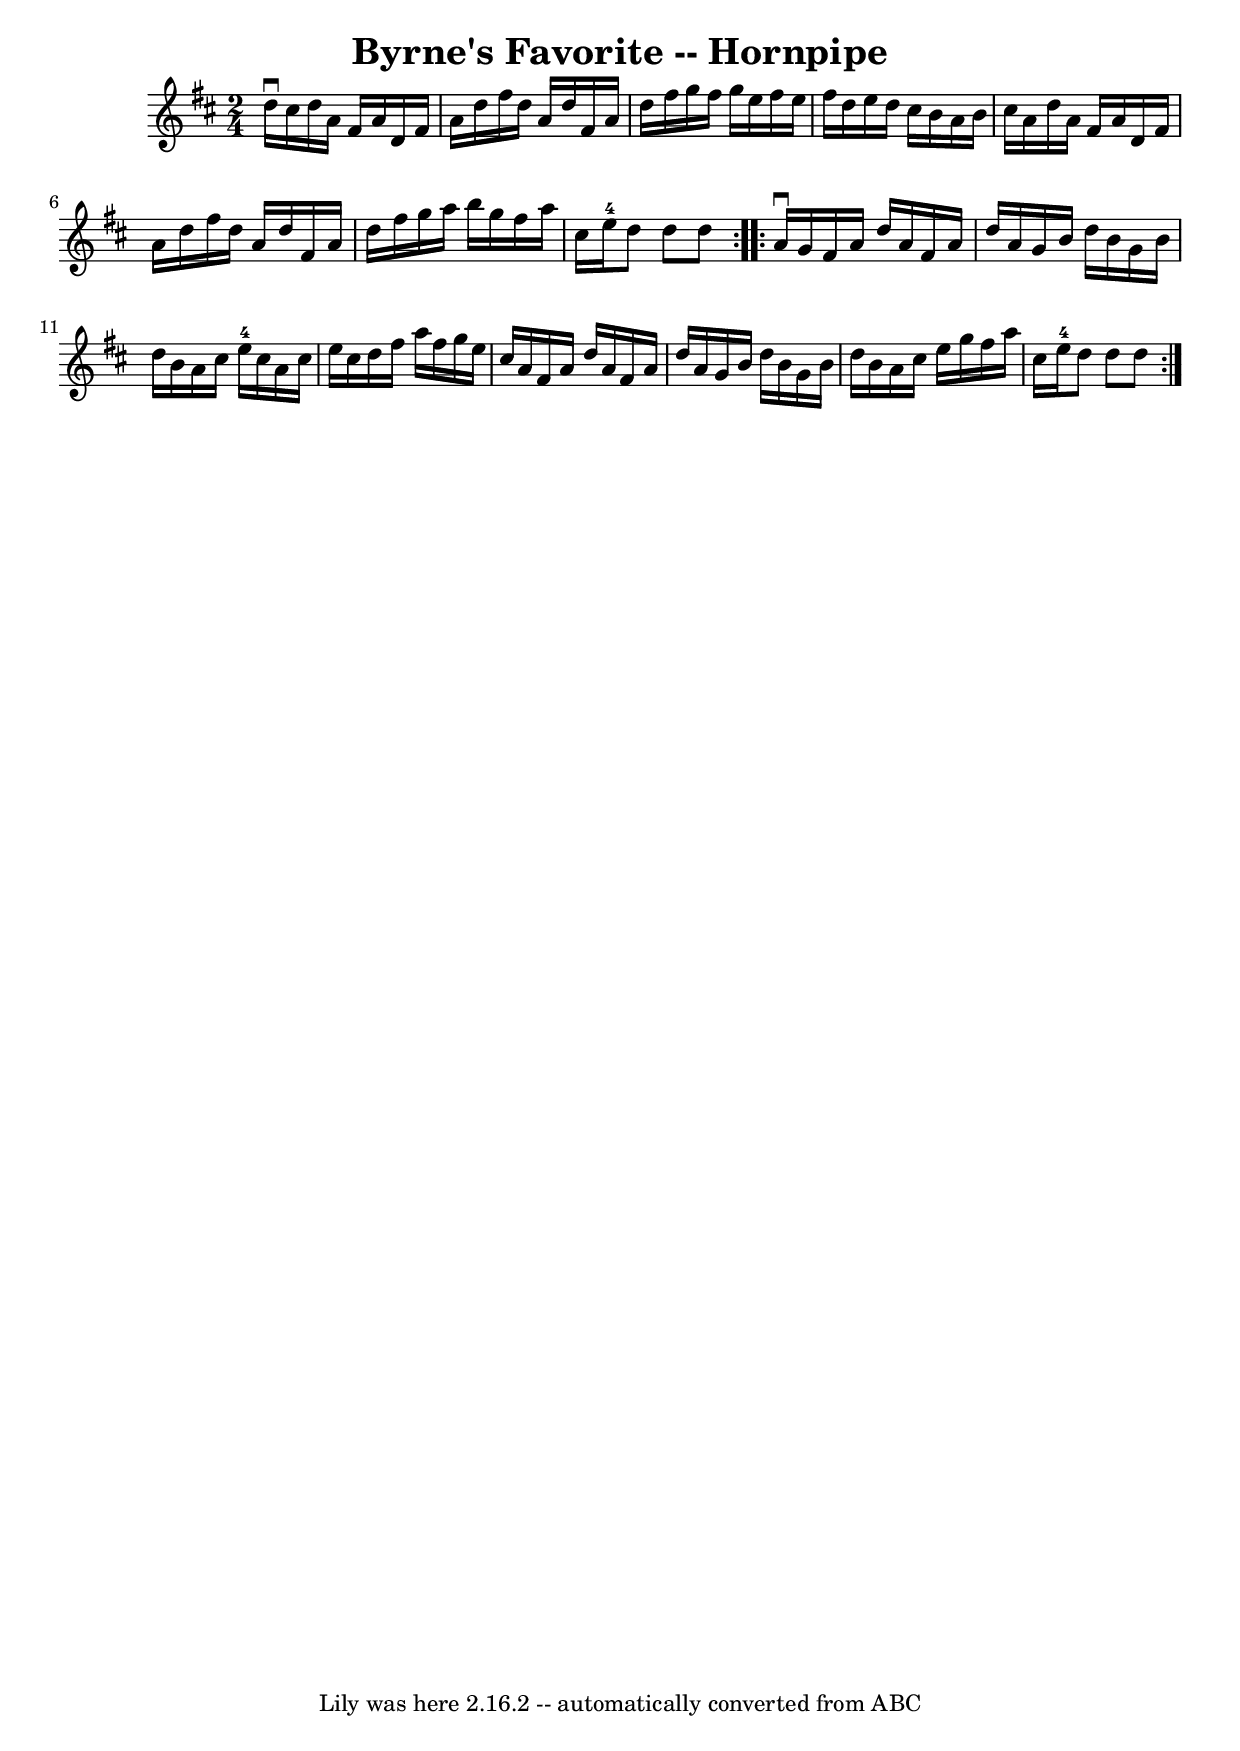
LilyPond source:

\version "2.7.40"
\include "Mammoth.ily"
\header {
	%% book = "Cole's 1000 Fiddle Tunes"
	crossRefNumber = "1"
	footnotes = ""
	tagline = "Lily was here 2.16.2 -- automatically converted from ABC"
	title = "Byrne's Favorite -- Hornpipe"
}
voicedefault =  {


\repeat volta 2 {
\time 2/4 \key d \major d''16^\downbow cis''16  |
 d''16 a'16   
 fis'16 a'16 d'16 fis'16 a'16 d''16  |
 fis''16 d''16 
 a'16 d''16 fis'16 a'16 d''16 fis''16  |
 g''16    
fis''16 g''16 e''16 fis''16 e''16 fis''16 d''16  |
   
e''16 d''16 cis''16 b'16 a'16 b'16 cis''16 a'16  |
  
 d''16 a'16 fis'16 a'16 d'16 fis'16 a'16 d''16  |
 
 fis''16 d''16 a'16 d''16 fis'16 a'16 d''16 fis''16  
|
 g''16 a''16 b''16 g''16 fis''16 a''16 cis''16    
e''16-4 |
 d''8 d''8 d''8  }     \repeat volta 2 { a'16 
^\downbow g'16  |
 fis'16 a'16 d''16 a'16 fis'16 a'16  
 d''16 a'16  |
 g'16 b'16 d''16 b'16 g'16 b'16    
d''16 b'16  |
 a'16 cis''16 e''16-4 cis''16 a'16    
cis''16 e''16 cis''16  |
 d''16 fis''16 a''16 fis''16    
g''16 e''16 cis''16 a'16  |
 fis'16 a'16 d''16 a'16 
 fis'16 a'16 d''16 a'16  |
 g'16 b'16 d''16 b'16    
g'16 b'16 d''16 b'16  |
 a'16 cis''16 e''16 g''16    
fis''16 a''16 cis''16 e''16-4 |
 d''8 d''8 d''8  }   
}

\score{
    <<

	\context Staff="default"
	{
	    \voicedefault 
	}

    >>
	\layout {
	}
	\midi {}
}
